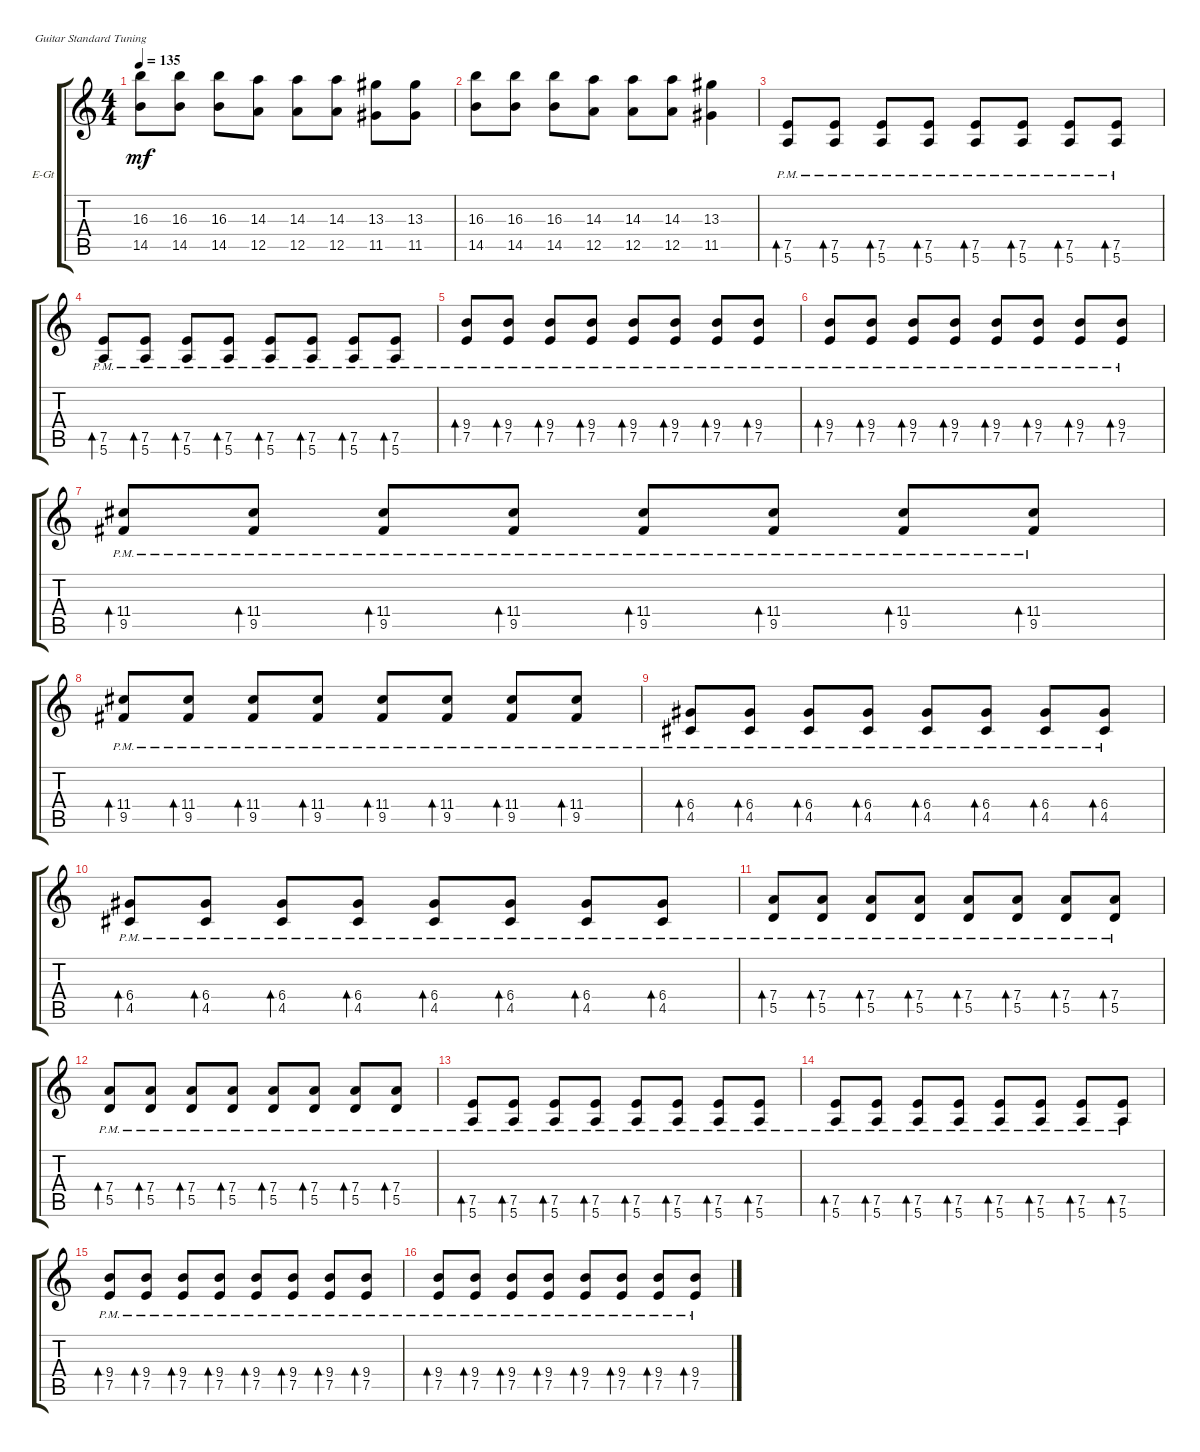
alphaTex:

\defaultSystemsLayout 4
\bracketExtendMode groupsimilarinstruments
\firstSystemTrackNameOrientation horizontal
\otherSystemsTrackNameOrientation horizontal
\track ("Electric Guitar" "E-Gt") {instrument distortionguitar}
\staff {score tabs}
\tuning (E4 B3 G3 D3 A2 E2)
\ts (4 4)
\tempo 135
\clef g2
\scale
0.333333
\ks c
(14.5 16.3).8{dy mf} (14.5 16.3).8 (14.5 16.3).8 (12.5 14.3).8 (12.5 14.3).8 (12.5 14.3).8 (11.5 13.3).8 (11.5 13.3).8 |
\scale
0.333333 (14.5 16.3).8 (14.5 16.3).8 (14.5 16.3).8 (12.5 14.3).8 (12.5 14.3).8 (12.5 14.3).8 (11.5 13.3).4 |
\scale
0.333333 (5.6{pm} 7.5{pm}).8{bd 30} (5.6{pm} 7.5{pm}).8{bd 30} (5.6{pm} 7.5{pm}).8{bd 30} (5.6{pm} 7.5{pm}).8{bd 30} (5.6{pm} 7.5{pm}).8{bd 30} (5.6{pm} 7.5{pm}).8{bd 30} (5.6{pm} 7.5{pm}).8{bd 30} (5.6{pm} 7.5{pm}).8{bd 30} |
\scale
0.333333 (5.6{pm} 7.5{pm}).8{bd 30} (5.6{pm} 7.5{pm}).8{bd 30} (5.6{pm} 7.5{pm}).8{bd 30} (5.6{pm} 7.5{pm}).8{bd 30} (5.6{pm} 7.5{pm}).8{bd 30} (5.6{pm} 7.5{pm}).8{bd 30} (5.6{pm} 7.5{pm}).8{bd 30} (5.6{pm} 7.5{pm}).8{bd 30} |
\scale
0.333333 (7.5{pm} 9.4{pm}).8{bd 30} (7.5{pm} 9.4{pm}).8{bd 30} (7.5{pm} 9.4{pm}).8{bd 30} (7.5{pm} 9.4{pm}).8{bd 30} (7.5{pm} 9.4{pm}).8{bd 30} (7.5{pm} 9.4{pm}).8{bd 30} (7.5{pm} 9.4{pm}).8{bd 30} (7.5{pm} 9.4{pm}).8{bd 30} |
\scale
0.333333 (7.5{pm} 9.4{pm}).8{bd 30} (7.5{pm} 9.4{pm}).8{bd 30} (7.5{pm} 9.4{pm}).8{bd 30} (7.5{pm} 9.4{pm}).8{bd 30} (7.5{pm} 9.4{pm}).8{bd 30} (7.5{pm} 9.4{pm}).8{bd 30} (7.5{pm} 9.4{pm}).8{bd 30} (7.5{pm} 9.4{pm}).8{bd 30} |
\scale
0.333333 (9.5{pm} 11.4{pm}).8{bd 30} (9.5{pm} 11.4{pm}).8{bd 30} (9.5{pm} 11.4{pm}).8{bd 30} (9.5{pm} 11.4{pm}).8{bd 30} (9.5{pm} 11.4{pm}).8{bd 30} (9.5{pm} 11.4{pm}).8{bd 30} (9.5{pm} 11.4{pm}).8{bd 30} (9.5{pm} 11.4{pm}).8{bd 30} |
\scale
0.333333 (9.5{pm} 11.4{pm}).8{bd 30} (9.5{pm} 11.4{pm}).8{bd 30} (9.5{pm} 11.4{pm}).8{bd 30} (9.5{pm} 11.4{pm}).8{bd 30} (9.5{pm} 11.4{pm}).8{bd 30} (9.5{pm} 11.4{pm}).8{bd 30} (9.5{pm} 11.4{pm}).8{bd 30} (9.5{pm} 11.4{pm}).8{bd 30} |
\scale
0.333333 (4.5{pm} 6.4{pm}).8{bd 30} (4.5{pm} 6.4{pm}).8{bd 30} (4.5{pm} 6.4{pm}).8{bd 30} (4.5{pm} 6.4{pm}).8{bd 30} (4.5{pm} 6.4{pm}).8{bd 30} (4.5{pm} 6.4{pm}).8{bd 30} (4.5{pm} 6.4{pm}).8{bd 30} (4.5{pm} 6.4{pm}).8{bd 30} |
\scale
0.333333 (4.5{pm} 6.4{pm}).8{bd 30} (4.5{pm} 6.4{pm}).8{bd 30} (4.5{pm} 6.4{pm}).8{bd 30} (4.5{pm} 6.4{pm}).8{bd 30} (4.5{pm} 6.4{pm}).8{bd 30} (4.5{pm} 6.4{pm}).8{bd 30} (4.5{pm} 6.4{pm}).8{bd 30} (4.5{pm} 6.4{pm}).8{bd 30} |
\scale
0.333333 (5.5{pm} 7.4{pm}).8{bd 30} (5.5{pm} 7.4{pm}).8{bd 30} (5.5{pm} 7.4{pm}).8{bd 30} (5.5{pm} 7.4{pm}).8{bd 30} (5.5{pm} 7.4{pm}).8{bd 30} (5.5{pm} 7.4{pm}).8{bd 30} (5.5{pm} 7.4{pm}).8{bd 30} (5.5{pm} 7.4{pm}).8{bd 30} |
\scale
0.333333 (5.5{pm} 7.4{pm}).8{bd 30} (5.5{pm} 7.4{pm}).8{bd 30} (5.5{pm} 7.4{pm}).8{bd 30} (5.5{pm} 7.4{pm}).8{bd 30} (5.5{pm} 7.4{pm}).8{bd 30} (5.5{pm} 7.4{pm}).8{bd 30} (5.5{pm} 7.4{pm}).8{bd 30} (5.5{pm} 7.4{pm}).8{bd 30} |
\scale
0.333333 (5.6{pm} 7.5{pm}).8{bd 30} (5.6{pm} 7.5{pm}).8{bd 30} (5.6{pm} 7.5{pm}).8{bd 30} (5.6{pm} 7.5{pm}).8{bd 30} (5.6{pm} 7.5{pm}).8{bd 30} (5.6{pm} 7.5{pm}).8{bd 30} (5.6{pm} 7.5{pm}).8{bd 30} (5.6{pm} 7.5{pm}).8{bd 30} |
\scale
0.333333 (5.6{pm} 7.5{pm}).8{bd 30} (5.6{pm} 7.5{pm}).8{bd 30} (5.6{pm} 7.5{pm}).8{bd 30} (5.6{pm} 7.5{pm}).8{bd 30} (5.6{pm} 7.5{pm}).8{bd 30} (5.6{pm} 7.5{pm}).8{bd 30} (5.6{pm} 7.5{pm}).8{bd 30} (5.6{pm} 7.5{pm}).8{bd 30} |
\scale
0.333333 (7.5{pm} 9.4{pm}).8{bd 30} (7.5{pm} 9.4{pm}).8{bd 30} (7.5{pm} 9.4{pm}).8{bd 30} (7.5{pm} 9.4{pm}).8{bd 30} (7.5{pm} 9.4{pm}).8{bd 30} (7.5{pm} 9.4{pm}).8{bd 30} (7.5{pm} 9.4{pm}).8{bd 30} (7.5{pm} 9.4{pm}).8{bd 30} |
\scale
0.333333 (7.5{pm} 9.4{pm}).8{bd 30} (7.5{pm} 9.4{pm}).8{bd 30} (7.5{pm} 9.4{pm}).8{bd 30} (7.5{pm} 9.4{pm}).8{bd 30} (7.5{pm} 9.4{pm}).8{bd 30} (7.5{pm} 9.4{pm}).8{bd 30} (7.5{pm} 9.4{pm}).8{bd 30} (7.5{pm} 9.4{pm}).8{bd 30}
